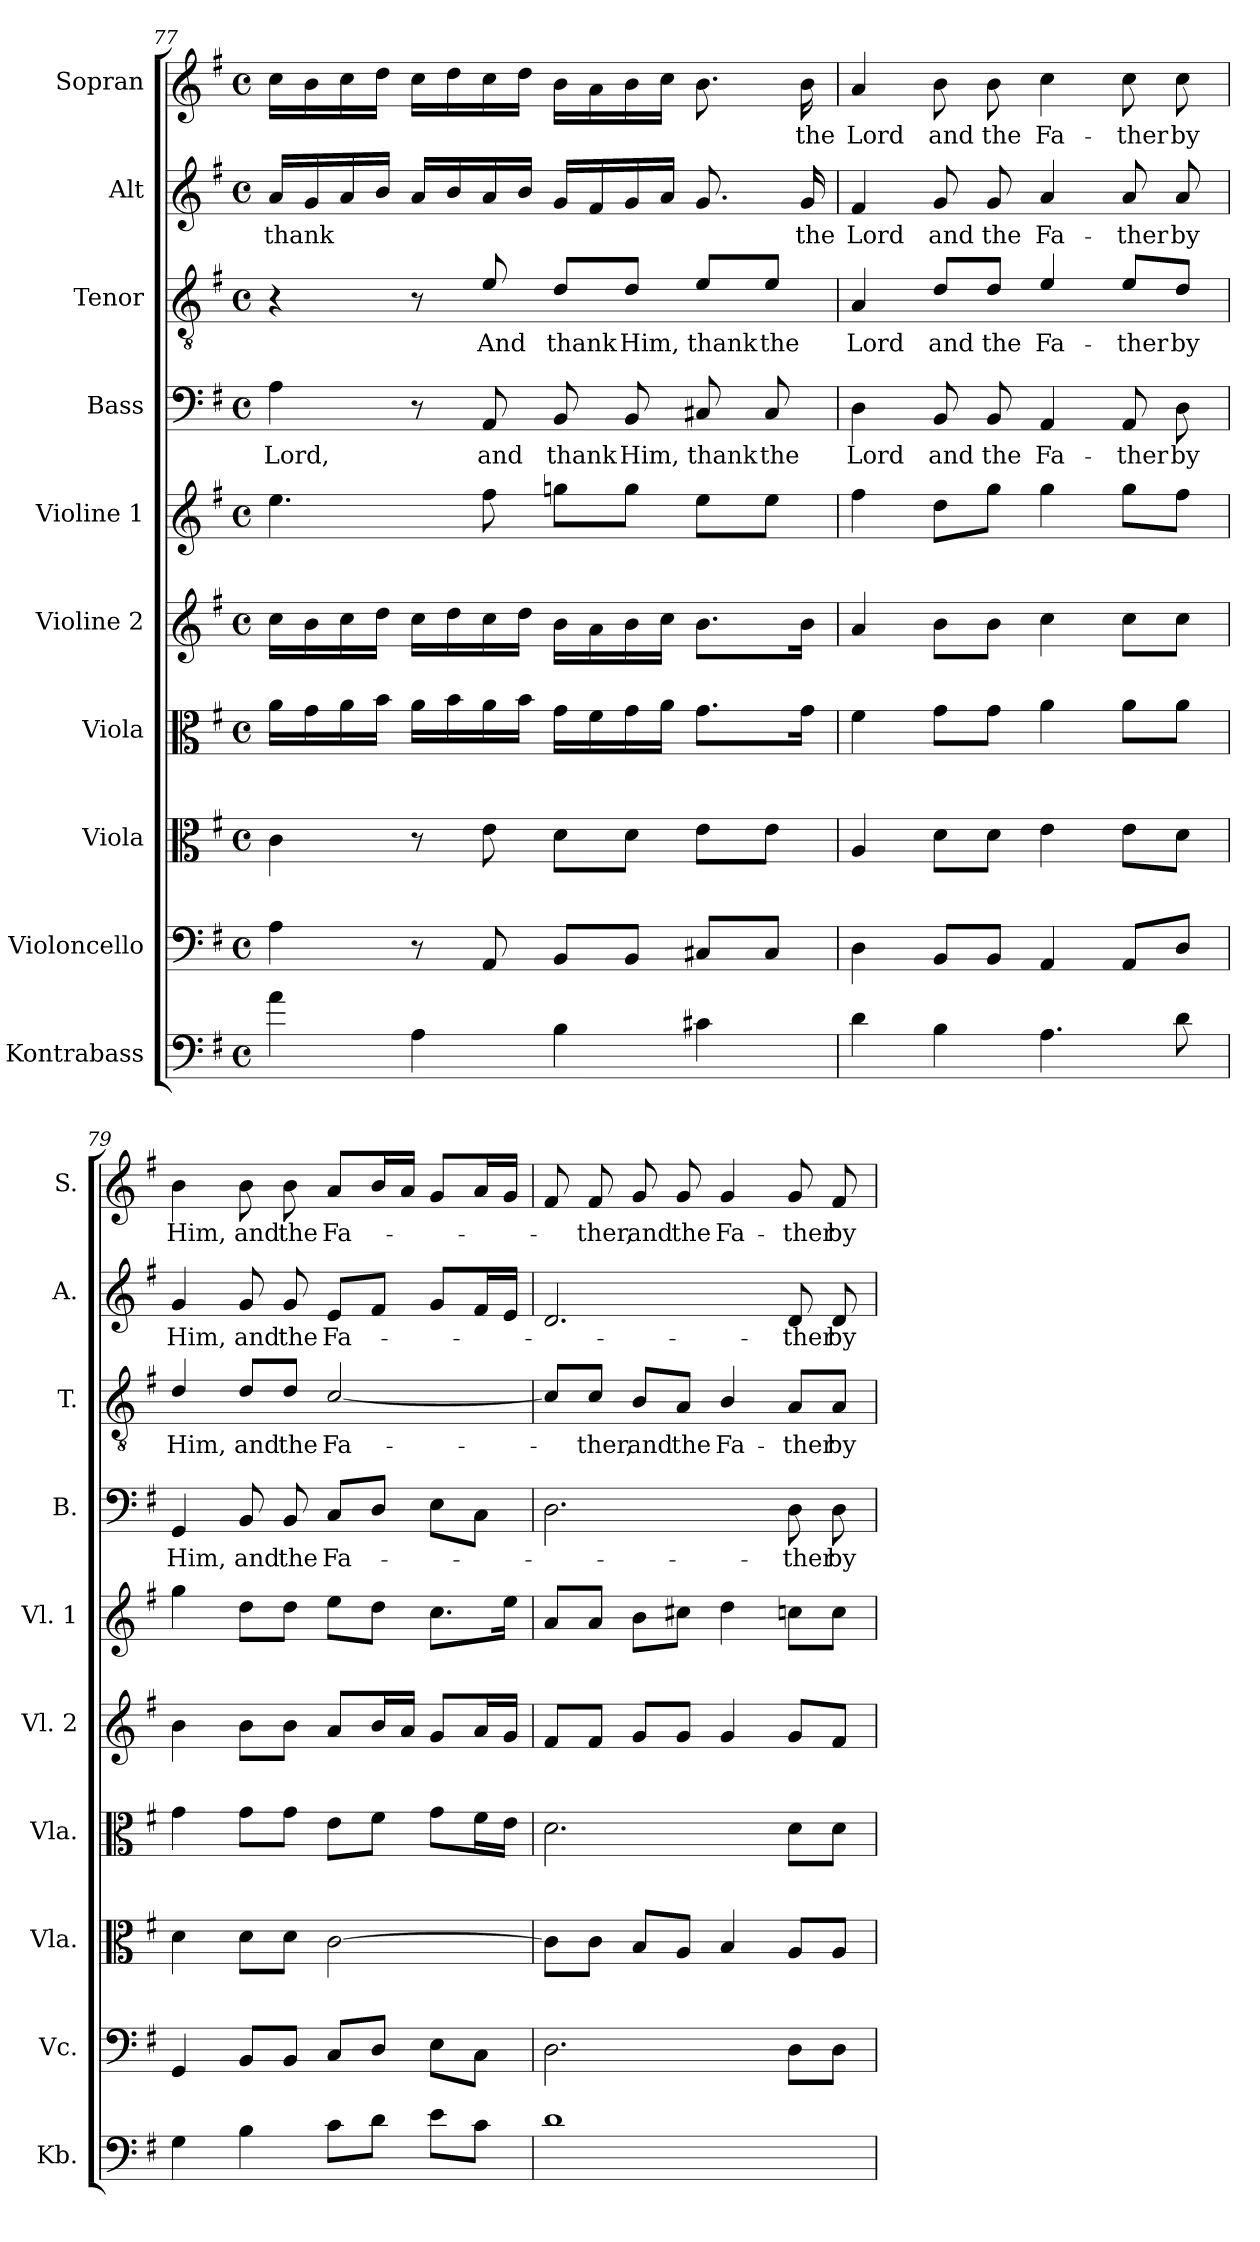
**kern	**kern	**kern	**kern	**kern	**kern	**kern	**text	**kern	**text	**kern	**text	**kern	**text
*part10	*part9	*part8	*part7	*part6	*part5	*part4	*part4	*part3	*part3	*part2	*part2	*part1	*part1
*staff10	*staff9	*staff8	*staff7	*staff6	*staff5	*staff4	*staff4	*staff3	*staff3	*staff2	*staff2	*staff1	*staff1
*I"Kontrabass	*I"Violoncello	*I"Viola	*I"Viola	*I"Violine 2	*I"Violine 1	*I"Bass	*	*I"Tenor	*	*I"Alt	*	*I"Sopran	*
*I'Kb.	*I'Vc.	*I'Vla.	*I'Vla.	*I'Vl. 2	*I'Vl. 1	*I'B.	*	*I'T.	*	*I'A.	*	*I'S.	*
*clefF4	*clefF4	*clefC3	*clefC3	*clefG2	*clefG2	*clefF4	*	*clefGv2	*	*clefG2	*	*clefG2	*
*ITrd7c12	*	*	*	*	*	*	*	*ITrd7c12	*	*	*	*	*
*k[f#]	*k[f#]	*k[f#]	*k[f#]	*k[f#]	*k[f#]	*k[f#]	*	*k[f#]	*	*k[f#]	*	*k[f#]	*
*G:	*G:	*G:	*G:	*G:	*G:	*G:	*	*G:	*	*G:	*	*G:	*
*M4/4	*M4/4	*M4/4	*M4/4	*M4/4	*M4/4	*M4/4	*	*M4/4	*	*M4/4	*	*M4/4	*
*met(c)	*met(c)	*met(c)	*met(c)	*met(c)	*met(c)	*met(c)	*	*met(c)	*	*met(c)	*	*met(c)	*
=77	=77	=77	=77	=77	=77	=77	=77	=77	=77	=77	=77	=77	=77
!	!	!	!	!	!	!	!LO:LY:b:color=#000000	!	!	!	!	!	!
!	!	!	!	!	!	!	!	!	!	!	!LO:LY:b:color=#000000	!	!
4Ai\	4Ai\	4ci\	16ai\LL	16cci\LL	4.eei\	4Ai\	Lord,	4r	.	16ai/LL	thank	16cci\LL	.
.	.	.	16gi\	16bi\	.	.	.	.	.	16gi/	.	16bi\	.
.	.	.	16ai\	16cci\	.	.	.	.	.	16ai/	.	16cci\	.
.	.	.	16bi\JJ	16ddi\JJ	.	.	.	.	.	16bi/JJ	.	16ddi\JJ	.
4AAi\	8r	8r	16ai\LL	16cci\LL	.	8r	.	8r	.	16ai/LL	.	16cci\LL	.
.	.	.	16bi\	16ddi\	.	.	.	.	.	16bi/	.	16ddi\	.
!	!	!	!	!	!	!	!LO:LY:b:color=#000000	!	!	!	!	!	!
!	!	!	!	!	!	!	!	!	!LO:LY:b:color=#000000	!	!	!	!
.	8AAi/	8ei\	16ai\	16cci\	8ff#i\	8AAi/	and	8Ei/	And	16ai/	.	16cci\	.
.	.	.	16bi\JJ	16ddi\JJ	.	.	.	.	.	16bi/JJ	.	16ddi\JJ	.
!	!	!	!	!	!	!	!LO:LY:b:color=#000000	!	!	!	!	!	!
!	!	!	!	!	!	!	!	!	!LO:LY:b:color=#000000	!	!	!	!
4BBi\	8BBi/L	8di\L	16gi\LL	16bi\LL	8ggni\L	8BBi/	thank	8Di/L	thank	16gi/LL	.	16bi\LL	.
.	.	.	16f#i\	16ai\	.	.	.	.	.	16f#i/	.	16ai\	.
!	!	!	!	!	!	!	!LO:LY:b:color=#000000	!	!	!	!	!	!
!	!	!	!	!	!	!	!	!	!LO:LY:b:color=#000000	!	!	!	!
.	8BBi/J	8di\J	16gi\	16bi\	8ggi\J	8BBi/	Him,	8Di/J	Him,	16gi/	.	16bi\	.
.	.	.	16ai\JJ	16cci\JJ	.	.	.	.	.	16ai/JJ	.	16cci\JJ	.
!	!	!	!	!	!	!	!LO:LY:b:color=#000000	!	!	!	!	!	!
!	!	!	!	!	!	!	!	!	!LO:LY:b:color=#000000	!	!	!	!
4C#Xi\	8C#Xi/L	8ei\L	8.gi\L	8.bi\L	8eei\L	8C#Xi/	thank	8Ei/L	thank	8.gi/	.	8.bi\	.
!	!	!	!	!	!	!	!LO:LY:b:color=#000000	!	!	!	!	!	!
!	!	!	!	!	!	!	!	!	!LO:LY:b:color=#000000	!	!	!	!
.	8C#i/J	8ei\J	.	.	8eei\J	8C#i/	the	8Ei/J	the	.	.	.	.
!	!	!	!	!	!	!	!	!	!	!	!LO:LY:b:color=#000000	!	!
!	!	!	!	!	!	!	!	!	!	!	!	!	!LO:LY:b:color=#000000
.	.	.	16gi\Jk	16bi\Jk	.	.	.	.	.	16gi/	the	16bi\	the
=78	=78	=78	=78	=78	=78	=78	=78	=78	=78	=78	=78	=78	=78
!	!	!	!	!	!	!	!LO:LY:b:color=#000000	!	!	!	!	!	!
!	!	!	!	!	!	!	!	!	!LO:LY:b:color=#000000	!	!	!	!
!	!	!	!	!	!	!	!	!	!	!	!LO:LY:b:color=#000000	!	!
!	!	!	!	!	!	!	!	!	!	!	!	!	!LO:LY:b:color=#000000
4Di\	4Di\	4Ai/	4f#i\	4ai/	4ff#i\	4Di\	Lord	4AAi/	Lord	4f#i/	Lord	4ai/	Lord
!	!	!	!	!	!	!	!LO:LY:b:color=#000000	!	!	!	!	!	!
!	!	!	!	!	!	!	!	!	!LO:LY:b:color=#000000	!	!	!	!
!	!	!	!	!	!	!	!	!	!	!	!LO:LY:b:color=#000000	!	!
!	!	!	!	!	!	!	!	!	!	!	!	!	!LO:LY:b:color=#000000
4BBi\	8BBi/L	8di\L	8gi\L	8bi\L	8ddi\L	8BBi/	and	8Di/L	and	8gi/	and	8bi\	and
!	!	!	!	!	!	!	!LO:LY:b:color=#000000	!	!	!	!	!	!
!	!	!	!	!	!	!	!	!	!LO:LY:b:color=#000000	!	!	!	!
!	!	!	!	!	!	!	!	!	!	!	!LO:LY:b:color=#000000	!	!
!	!	!	!	!	!	!	!	!	!	!	!	!	!LO:LY:b:color=#000000
.	8BBi/J	8di\J	8gi\J	8bi\J	8ggi\J	8BBi/	the	8Di/J	the	8gi/	the	8bi\	the
!	!	!	!	!	!	!	!LO:LY:b:color=#000000	!	!	!	!	!	!
!	!	!	!	!	!	!	!	!	!LO:LY:b:color=#000000	!	!	!	!
!	!	!	!	!	!	!	!	!	!	!	!LO:LY:b:color=#000000	!	!
!	!	!	!	!	!	!	!	!	!	!	!	!	!LO:LY:b:color=#000000
4.AAi\	4AAi/	4ei\	4ai\	4cci\	4ggi\	4AAi/	Fa-	4Ei/	Fa-	4ai/	Fa-	4cci\	Fa-
!	!	!	!	!	!	!	!LO:LY:b:color=#000000	!	!	!	!	!	!
!	!	!	!	!	!	!	!	!	!LO:LY:b:color=#000000	!	!	!	!
!	!	!	!	!	!	!	!	!	!	!	!LO:LY:b:color=#000000	!	!
!	!	!	!	!	!	!	!	!	!	!	!	!	!LO:LY:b:color=#000000
.	8AAi/L	8ei\L	8ai\L	8cci\L	8ggi\L	8AAi/	-ther	8Ei/L	-ther	8ai/	-ther	8cci\	-ther
!	!	!	!	!	!	!	!LO:LY:b:color=#000000	!	!	!	!	!	!
!	!	!	!	!	!	!	!	!	!LO:LY:b:color=#000000	!	!	!	!
!	!	!	!	!	!	!	!	!	!	!	!LO:LY:b:color=#000000	!	!
!	!	!	!	!	!	!	!	!	!	!	!	!	!LO:LY:b:color=#000000
8Di\	8Di/J	8di\J	8ai\J	8cci\J	8ff#i\J	8Di\	by	8Di/J	by	8ai/	by	8cci\	by
=79	=79	=79	=79	=79	=79	=79	=79	=79	=79	=79	=79	=79	=79
!	!	!	!	!	!	!	!LO:LY:b:color=#000000	!	!	!	!	!	!
!	!	!	!	!	!	!	!	!	!LO:LY:b:color=#000000	!	!	!	!
!	!	!	!	!	!	!	!	!	!	!	!LO:LY:b:color=#000000	!	!
!	!	!	!	!	!	!	!	!	!	!	!	!	!LO:LY:b:color=#000000
4GGi\	4GGi/	4di\	4gi\	4bi\	4ggi\	4GGi/	Him,	4Di/	Him,	4gi/	Him,	4bi\	Him,
!	!	!	!	!	!	!	!LO:LY:b:color=#000000	!	!	!	!	!	!
!	!	!	!	!	!	!	!	!	!LO:LY:b:color=#000000	!	!	!	!
!	!	!	!	!	!	!	!	!	!	!	!LO:LY:b:color=#000000	!	!
!	!	!	!	!	!	!	!	!	!	!	!	!	!LO:LY:b:color=#000000
4BBi\	8BBi/L	8di\L	8gi\L	8bi\L	8ddi\L	8BBi/	and	8Di/L	and	8gi/	and	8bi\	and
!	!	!	!	!	!	!	!LO:LY:b:color=#000000	!	!	!	!	!	!
!	!	!	!	!	!	!	!	!	!LO:LY:b:color=#000000	!	!	!	!
!	!	!	!	!	!	!	!	!	!	!	!LO:LY:b:color=#000000	!	!
!	!	!	!	!	!	!	!	!	!	!	!	!	!LO:LY:b:color=#000000
.	8BBi/J	8di\J	8gi\J	8bi\J	8ddi\J	8BBi/	the	8Di/J	the	8gi/	the	8bi\	the
!	!	!	!	!	!	!	!LO:LY:b:color=#000000	!	!	!	!	!	!
!	!	!	!	!	!	!	!	!	!LO:LY:b:color=#000000	!	!	!	!
!	!	!	!	!	!	!	!	!	!	!	!LO:LY:b:color=#000000	!	!
!	!	!	!	!	!	!	!	!	!	!	!	!	!LO:LY:b:color=#000000
8Ci\L	8Ci/L	[2ci\	8ei\L	8ai/L	8eei\L	8Ci/L	Fa-	[2Ci/	Fa-	8ei/L	Fa-	8ai/L	Fa-
8Di\J	8Di/J	.	8f#i\J	16bi/L	8ddi\J	8Di/J	.	.	.	8f#i/J	.	16bi/L	.
.	.	.	.	16ai/JJ	.	.	.	.	.	.	.	16ai/JJ	.
8Ei\L	8Ei\L	.	8gi\L	8gi/L	8.cci\L	8Ei\L	.	.	.	8gi/L	.	8gi/L	.
8Ci\J	8Ci\J	.	16f#i\L	16ai/L	.	8Ci\J	.	.	.	16f#i/L	.	16ai/L	.
.	.	.	16ei\JJ	16gi/JJ	16eei\Jk	.	.	.	.	16ei/JJ	.	16gi/JJ	.
=80	=80	=80	=80	=80	=80	=80	=80	=80	=80	=80	=80	=80	=80
1Di	2.Di\	8ci\L]	2.di\	8f#i/L	8ai/L	2.Di\	.	8Ci/L]	.	2.di/	.	8f#i/	.
!	!	!	!	!	!	!	!	!	!LO:LY:b:color=#000000	!	!	!	!
!	!	!	!	!	!	!	!	!	!	!	!	!	!LO:LY:b:color=#000000
.	.	8ci\J	.	8f#i/J	8ai/J	.	.	8Ci/J	-ther,	.	.	8f#i/	-ther,
!	!	!	!	!	!	!	!	!	!LO:LY:b:color=#000000	!	!	!	!
!	!	!	!	!	!	!	!	!	!	!	!	!	!LO:LY:b:color=#000000
.	.	8Bi/L	.	8gi/L	8bi\L	.	.	8BBi/L	and	.	.	8gi/	and
!	!	!	!	!	!	!	!	!	!LO:LY:b:color=#000000	!	!	!	!
!	!	!	!	!	!	!	!	!	!	!	!	!	!LO:LY:b:color=#000000
.	.	8Ai/J	.	8gi/J	8cc#Xi\J	.	.	8AAi/J	the	.	.	8gi/	the
!	!	!	!	!	!	!	!	!	!LO:LY:b:color=#000000	!	!	!	!
!	!	!	!	!	!	!	!	!	!	!	!	!	!LO:LY:b:color=#000000
.	.	4Bi/	.	4gi/	4ddi\	.	.	4BBi/	Fa-	.	.	4gi/	Fa-
!	!	!	!	!	!	!	!LO:LY:b:color=#000000	!	!	!	!	!	!
!	!	!	!	!	!	!	!	!	!LO:LY:b:color=#000000	!	!	!	!
!	!	!	!	!	!	!	!	!	!	!	!LO:LY:b:color=#000000	!	!
!	!	!	!	!	!	!	!	!	!	!	!	!	!LO:LY:b:color=#000000
.	8Di\L	8Ai/L	8di\L	8gi/L	8ccni\L	8Di\	-ther	8AAi/L	-ther	8di/	-ther	8gi/	-ther
!	!	!	!	!	!	!	!LO:LY:b:color=#000000	!	!	!	!	!	!
!	!	!	!	!	!	!	!	!	!LO:LY:b:color=#000000	!	!	!	!
!	!	!	!	!	!	!	!	!	!	!	!LO:LY:b:color=#000000	!	!
!	!	!	!	!	!	!	!	!	!	!	!	!	!LO:LY:b:color=#000000
.	8Di\J	8Ai/J	8di\J	8f#i/J	8cci\J	8Di\	by	8AAi/J	by	8di/	by	8f#i/	by
=	=	=	=	=	=	=	=	=	=	=	=	=	=
*-	*-	*-	*-	*-	*-	*-	*-	*-	*-	*-	*-	*-	*-
